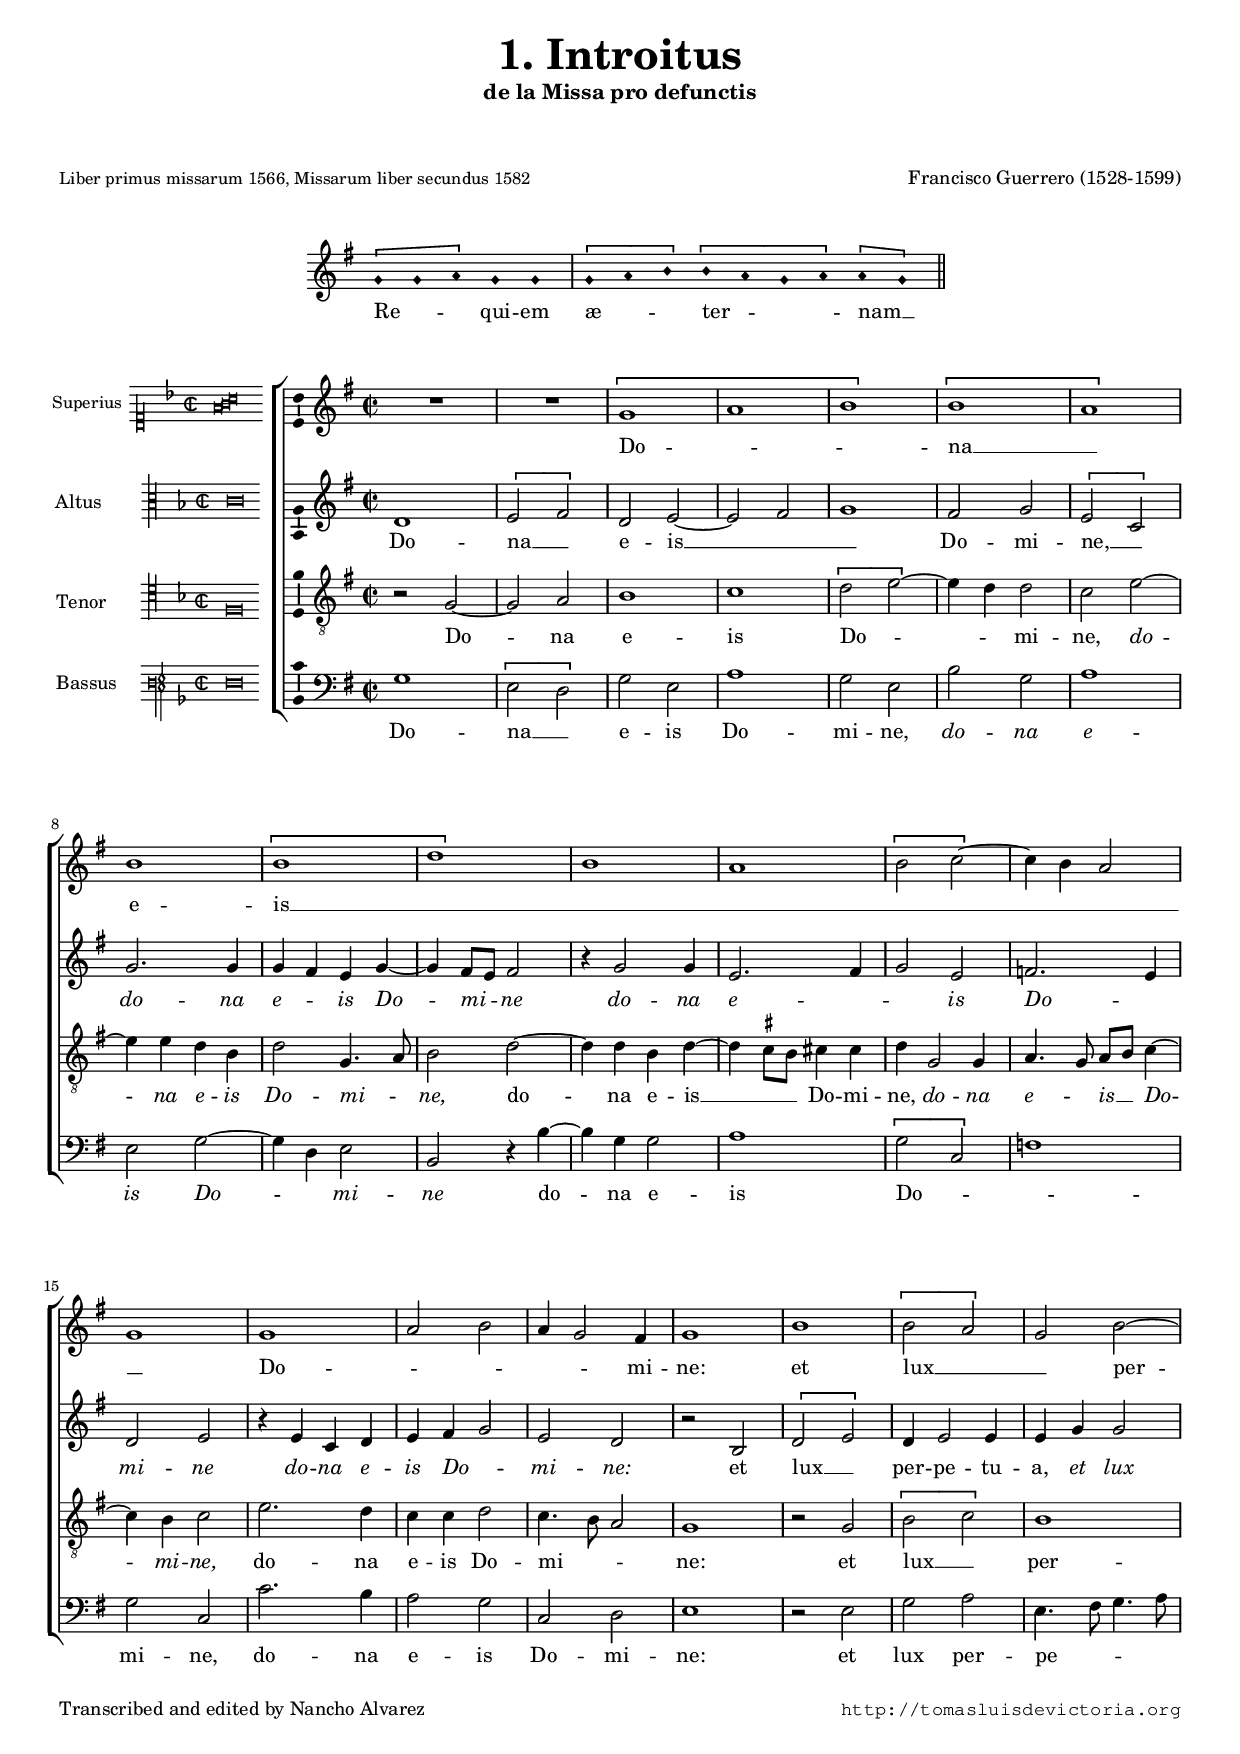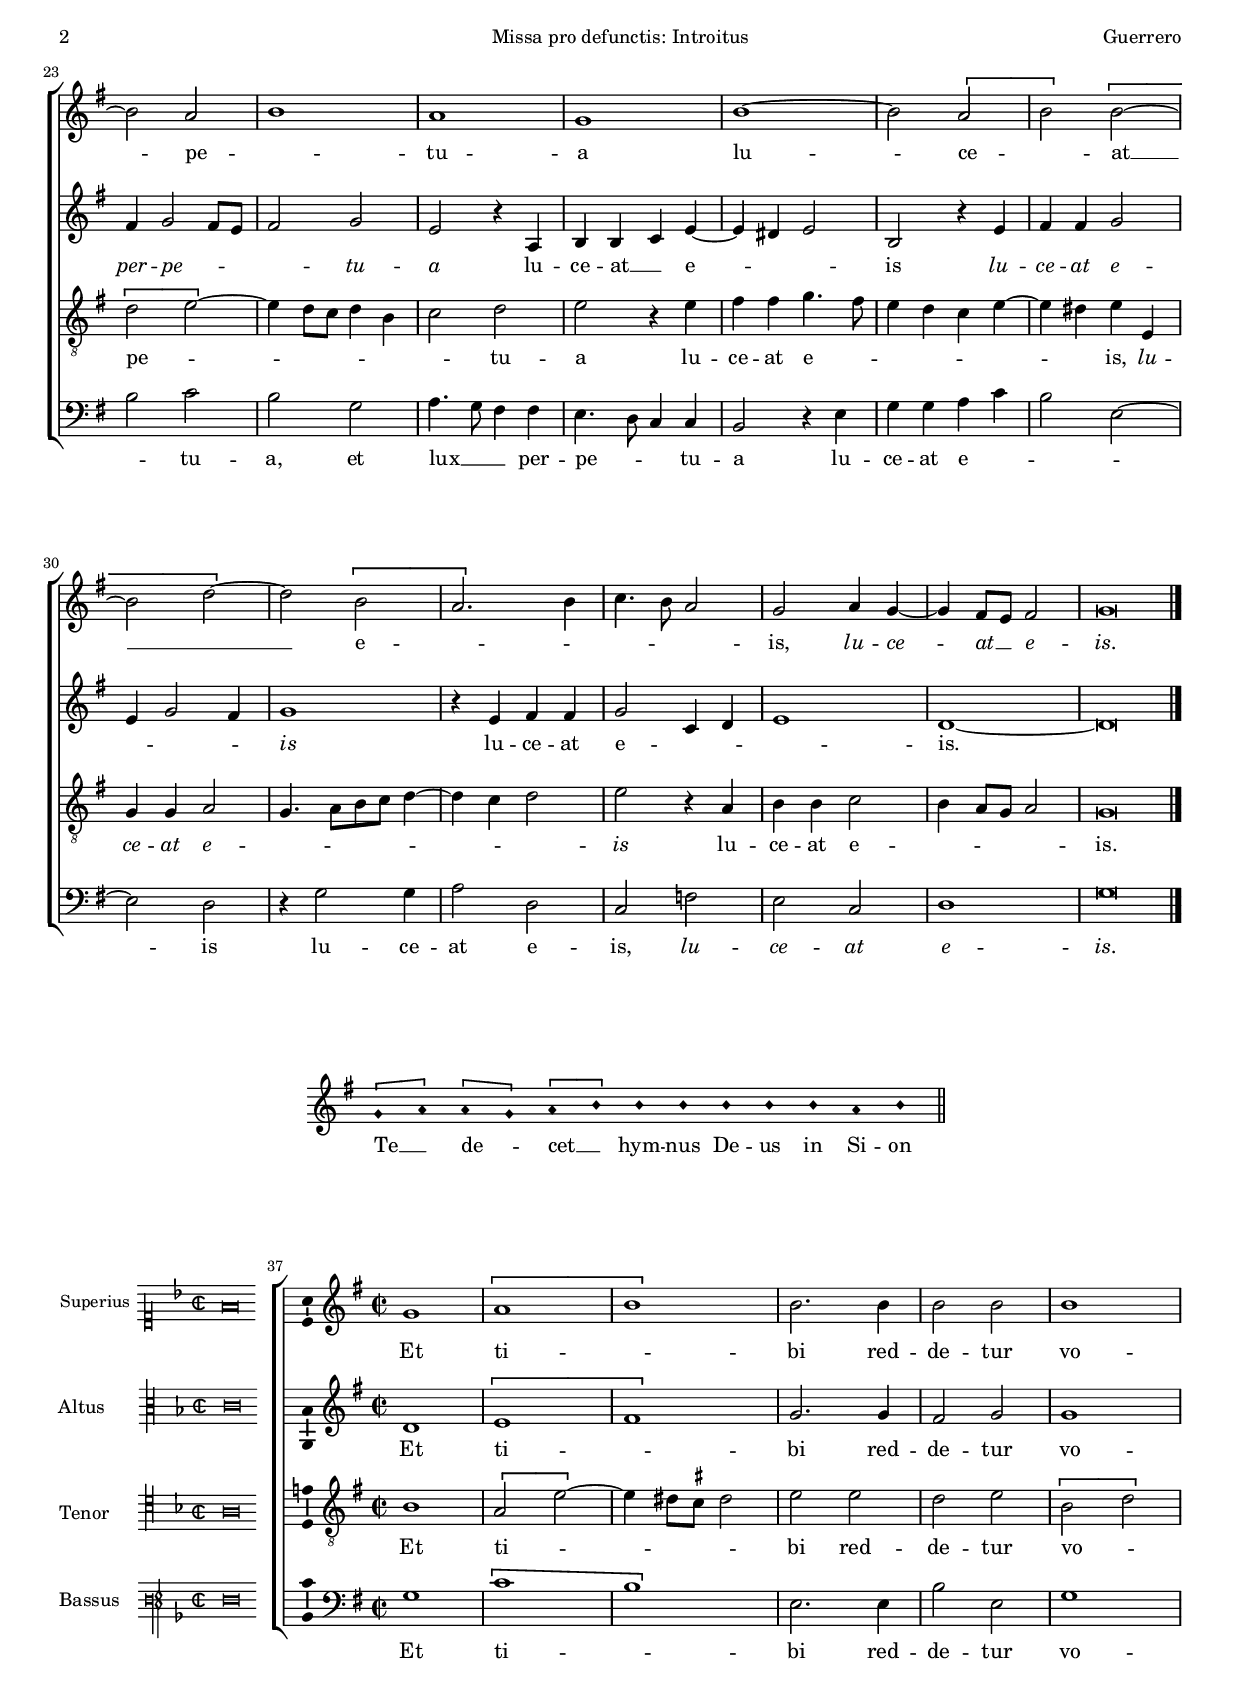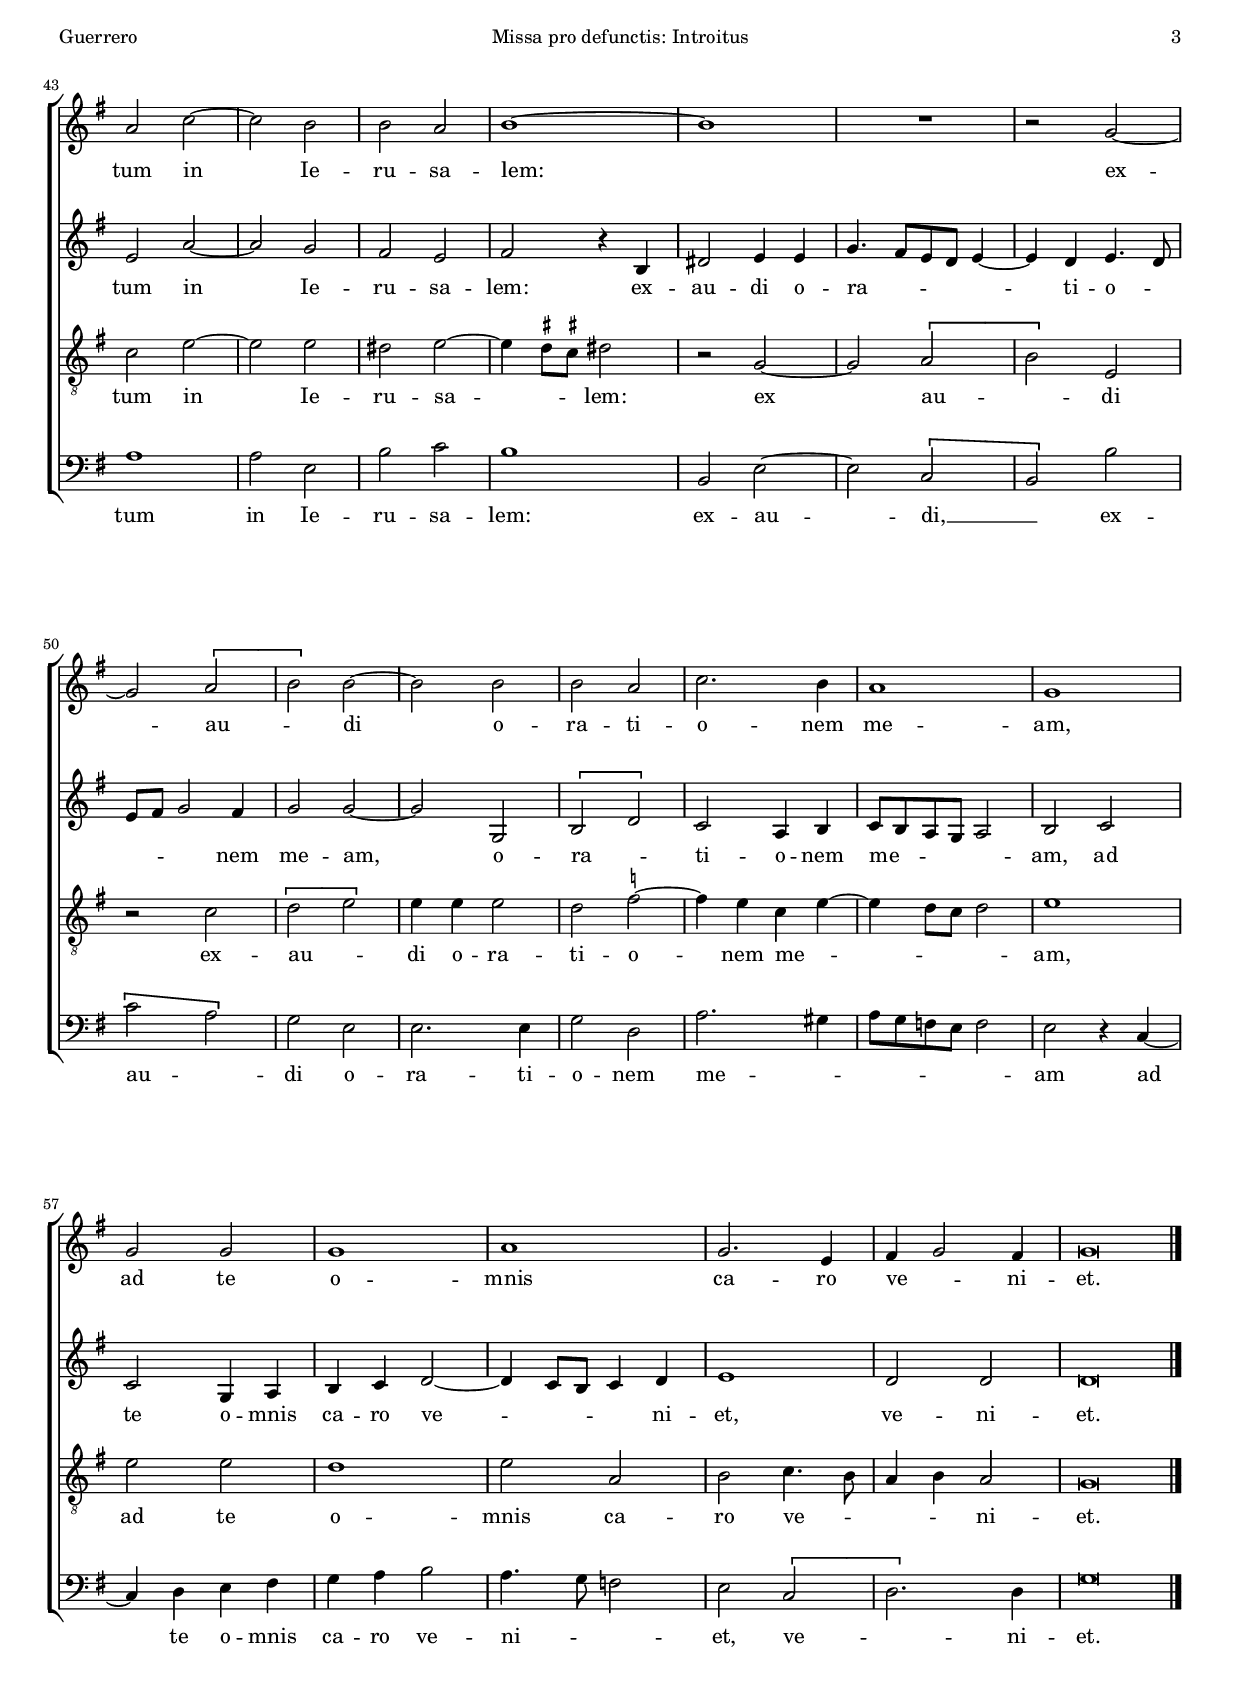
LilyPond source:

\version "2.18.0"

#(set-default-paper-size "a4")
#(set-global-staff-size 16.4)
#(ly:set-option 'point-and-click #f)
%mobile -s15.5 -i3.5 -ball

italicas=\override LyricText.font-shape = #'italic
rectas=\override LyricText.font-shape = #'upright
ss=\once \set suggestAccidentals = ##t
incipitwidth = 20

htitle="Missa pro defunctis: Introitus"
hcomposer="Guerrero"

\header {
	title=\markup{\fontsize #3 "1. Introitus"}
	subtitle="de la Missa pro defunctis"
	subsubtitle=\markup{\null \vspace #2 }
	composer="Francisco Guerrero (1528-1599)"
        pdfauthor=\composer
	%opus="(-)"
	poet=\markup{\column{\smaller "Liber primus missarum 1566, Missarum liber secundus 1582" " "}}
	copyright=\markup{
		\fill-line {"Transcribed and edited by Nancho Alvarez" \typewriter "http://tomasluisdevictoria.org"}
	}
%	tagline=""
}


\score {\transpose c d {
<<
         \new Voice = "canto" {
                 \override Staff.TimeSignature.stencil = #'()
                 \override Stem.transparent = ##t
                 \set Score.timing = ##f
                 \override NoteHead.style = #'neomensural         
                 \clef "G" 
                 \key d \minor
                 \[f'4 f' g'\] f' f' \bar "|" \[f' g' a'\] \[a' g' f' g'\] \[g' f'\] \bar "||"
         }
         \new Lyrics \lyricsto "canto" {
                 Re -- _ _ qui -- em æ -- _ _ ter -- _ _ _ nam __ _ 
         }
>>
        }%transpose

\layout {
        line-width=15\cm 
        %tablet line-width=14\cm
        indent=4.2\cm
        %tablet indent = 3\cm
        ragged-right = ##f
        \override LigatureBracket.padding = #0
}
}

%tablet \pageBreak

global={\key f \major \time 2/2 \skip 1*36 \bar "|." }


cantus=\relative c'{
	R1*2
	\[f1
	g
	a\]
	\[a
	g\]
	a
	\[a
	c\]
	a
	g
	\[a2 bes ~ \]
	bes4 a g2
	f1
	f1
	g2 a
	g4 f2 e4
	f1
	a
	\[a2 g\]
	f2 a ~
	a g 
	a1
	g1
	f
	a1 ~
	a2 \[g
	a\]
	\[a ~
	a c ~ \]
	c \[a
	g2.\] a4
	bes4. a8 g2
	f2 g4 f ~
	f e8 d e2
	f\breve*1/2
}

altus=\relative c'{
	c1
	\[d2 e\]
	c2 d ~
	d e
	f1
	e2 f
	\[d bes\]
	f'2. f4
	f4 e d f ~
	f e8 d e2
	r4 f2 f4
	d2. e4
	f2 d
	ees2. d4
	c2 d
	r4 d bes c
	d4 e f2
	d2 c
	r2 a
	\[c2 d\]
	c4 d2 d4
	d f f2
	e4 f2 e8 d
	e2 f
	d2 r4 g,
	a a bes d ~
	d cis d2
	a r4 d
	e e f2
	d4 f2 e4
	f1
	r4 d e e
	f2 bes,4 c
	d1
	c1 ~
	c\breve*1/2
}

tenor=\relative c{
	r2 f ~
	f g
	a1 bes
	\[c2 d ~ \]
	d4 c c2
	bes d ~
	d4 d c a
	c2 f,4. g8
	a2 c ~
	c4 c a c ~
	c \ss b8 a b!4 b
	c4 f,2 f4
	g4. f8 g8 a bes4 ~
	bes a bes2
	d2. c4
	bes4 bes c2
	bes4. a8 g2
	f1
	r2 f
	\[a bes\]
	a1
	\[c2 d ~ \]
	d4 c8 bes c4 a % \ss b ?
	bes2 c % \ss b ?
	d r4 d
	e e f4. e8 d4 c bes d ~
	d cis d d,
	f f g2
	f4. g8[ a bes] c4 ~
	c bes c2 % \ss b
	d2 r4 g,
	a a bes2
	a4 g8 f g2
	f\breve*1/2
}

bassus=\relative c{
	f1
	\[d2 c\]
	f2 d
	g1
	f2 d
	a'2 f
	g1
	d2 f ~
	f4 c d2
	a2 r4 a' ~
	a f f2
	g1
	\[f2 bes,\]
	ees1
	f2 bes,
	bes'2. a4
	g2 f
	bes, c
	d1
	r2 d
	f g
	d4. e8 f4. g8
	a2 bes
	a f
	g4. f8 e4 e
	d4. c8 bes4 bes
	a2 r4 d
	f f g bes
	a2 d, ~
	d c
	r4 f2 f4 
	g2 c,
	bes ees
	d bes
	c1
	f\breve*1/2
}

textocantus=\lyricmode{
Do -- _ _ na __ _ e -- is __ _ _ _ _ _ _ _ _ Do -- _ _ _ _ mi -- ne:
et lux __ _ _ per -- pe -- _ tu -- a
lu -- ce -- _ at __ _ e -- _ _ _ _ _ is,
\italicas
lu -- ce -- at __ _ e -- is.
}

textoaltus=\lyricmode{
Do -- na __ _ e -- is __ _ _
Do -- mi -- ne, __ _
\italicas
do -- na e -- _ is Do -- mi -- _ ne
do -- na e -- _ _ is Do -- _ mi -- ne
do -- na e -- is Do -- _ mi -- ne:
\rectas
et lux __ _ per -- pe -- tu -- a,
\italicas
et lux per -- pe -- _ _ _ tu -- a
\rectas
lu -- ce -- at __ _ e -- _ _ is
\italicas
lu -- ce -- at e -- _ _ _ is
\rectas
lu -- ce -- at e -- _ _ _ is.
}

textotenor=\lyricmode{
Do -- na e -- is Do -- _ _ mi -- ne,
\italicas
do -- na e -- is Do -- mi -- _ ne,
\rectas
do -- na e -- is __ _ _ Do -- mi -- ne,
\italicas
do -- na e -- _ is __ _ Do -- mi -- ne,
\rectas
do -- na e -- is Do -- mi -- _ _ ne:
et lux __ _ per -- pe -- _ _ _ _ _ _ tu -- a
lu -- ce -- at e -- _ _ _ _ _ _ is,
\italicas
lu -- ce -- at e -- _ _ _ _ _ _ _ is
\rectas
lu -- ce -- at e -- _ _ _ _ is.
}

textobassus=\lyricmode{
Do -- na __ _ e -- is Do -- mi -- ne,
\italicas
do -- na e -- is Do -- _ mi -- ne
\rectas
do -- na e -- is
Do -- _ _ mi -- ne,
do -- na e -- is Do -- mi -- ne:
et lux per -- pe -- _ _ _ _ tu -- a,
et lux __ _ _ per -- pe -- _ _ tu -- a
lu -- ce -- at e -- _ _ _ is
lu -- ce -- at e -- is,
\italicas
lu -- ce -- at e -- is.
}

incipitcantus=\markup{
	\score{
		{ 
		\set Staff.instrumentName=\markup{\smaller "Superius "}
		\override NoteHead.style = #'neomensural
		\override Rest.style = #'neomensural
		\override Staff.TimeSignature.style = #'neomensural
		\cadenzaOn 
		\clef "petrucci-c1"
		\key f \major
		\time 2/2
		\[f'\breve*1/3 g' a'\]
		} 
	\layout {
		\context {\Voice
			\remove Ligature_bracket_engraver
			\consists Mensural_ligature_engraver
		}
		line-width=\incipitwidth
		indent = 0
	}
	}
}


incipitaltus=\markup{
	\score{
		{ 
		\set Staff.instrumentName="Altus       "
		\override NoteHead.style = #'neomensural
		\override Rest.style = #'neomensural
		\override Staff.TimeSignature.style = #'neomensural
		\cadenzaOn 
		\clef "petrucci-c3"
		\key f \major
		\time 2/2
		c'\breve
		} 
	\layout {
		\context {\Voice
			\remove Ligature_bracket_engraver
			\consists Mensural_ligature_engraver
		}
		line-width=\incipitwidth
		indent = 0
	}
	}
}

incipittenor=\markup{
	\score{
		{ 
		\set Staff.instrumentName="Tenor      "
		\override NoteHead.style = #'neomensural 
		\override Rest.style = #'neomensural
		\override Staff.TimeSignature.style = #'neomensural
		\cadenzaOn 
		\clef "petrucci-c4"
		\key f \major
		\time 2/2
		f\breve
		} 
	\layout {
		\context {\Voice
			\remove Ligature_bracket_engraver
			\consists Mensural_ligature_engraver
		}
		line-width=\incipitwidth
		indent=0
	}
	}
}

incipitbassus=\markup{
	\score{
		{ 
		\set Staff.instrumentName="Bassus    "
		\override NoteHead.style = #'neomensural 
		\override Rest.style = #'neomensural
		\override Staff.TimeSignature.style = #'neomensural
		\cadenzaOn 
		\clef "petrucci-f3"
		\key f \major
		\time 2/2
		f\breve
		} 
	\layout {
		\context {\Voice
			\remove Ligature_bracket_engraver
			\consists Mensural_ligature_engraver
		}
		line-width=\incipitwidth
		indent=0
	}
	}
}



\score {\transpose c' d'{
\new ChoirStaff<<

	\new Staff <<\global
	\new Voice="v1" {
		\set Staff.instrumentName=\incipitcantus
		\clef "treble"
		\cantus }
	\new Lyrics \lyricsto "v1" {\textocantus }
	>>

	\new Staff <<\global
	\new Voice="v2" {
		\set Staff.instrumentName=\incipitaltus
		\clef "treble"
		\altus }
	\new Lyrics \lyricsto "v2" {\textoaltus }
	>>
	
	\new Staff <<\global
	\new Voice="v3" {
		\set Staff.instrumentName=\incipittenor
		\clef "G_8"
		\tenor }
	\new Lyrics \lyricsto "v3" {\textotenor }
	>>

	\new Staff <<\global
	\new Voice="v4" {
		\set Staff.instrumentName=\incipitbassus
		\clef "bass"
		\bassus }
	\new Lyrics \lyricsto "v4" {\textobassus }
	>>
	
>>

	}%transpose

\layout{ 
	\context {\Lyrics 
		\override VerticalAxisGroup.minimum-Y-extent = #'(-0.0 . 0.0) 
		%\override LyricText.font-size = #1.2
		\override LyricHyphen.minimum-distance = #0.33
	}
	\context {\Score 
		\override BarNumber.padding = #2 
	}
	\context {\Voice 
		%melismaBusyProperties = #'() 
	}
	%\context { \Staff \RemoveEmptyStaves }
	\context {\Staff 
		\override VerticalAxisGroup.staff-staff-spacing =
			#'((basic-distance . 11) (minimum-distance . 0) (padding . 1))
		\consists Ambitus_engraver 
		\override LigatureBracket.padding = #1
	}
}

%\midi {}

}

%tablet \pageBreak

\score {\transpose c d {
<<
         \new Voice = "canto" {
                 \override Staff.TimeSignature.stencil = #'()
                 \override Stem.transparent = ##t
                 \set Score.timing = ##f
                 \override NoteHead.style = #'neomensural         
                 \clef "G" 
                 \key d \minor
                 \[f'4 g'\] \[g' f'\] \[g' a'\] a' a' a' a' a' g' a' \bar "||"
         }
         \new Lyrics \lyricsto "canto" {
                 Te __ _ de -- _ cet __ _ hym -- nus De -- us in Si -- on % Sy
         }
>>
        }%transpose

\layout {
        line-width=15\cm 
        %tablet line-width=15\cm
        indent=4.2\cm
        %tablet indent = 2\cm
        ragged-right = ##f
        \override LigatureBracket.padding = #0
}
}

%tablet \pageBreak


global={\key f \major \time 2/2 \skip 1*26 \bar "|." }


cantus=\relative c'{
	\set Score.currentBarNumber = #37 \bar ""
	f1
	\[g
	a\]
	a2. a4
	a2 a
	a1
	g2 bes ~
	bes a
	a g 
	a1 ~
	a
	R1
	r2 f ~
	f \[g 
	a\] a ~
	a a
	a g
	bes2. a4
	g1
	f
	f2 f
	f1
	g
	f2. d4
	e4 f2 e4
	f\breve*1/2
}

altus=\relative c'{
	c1
	\[d1
	e\]
	f2. f4
	e2 f
	f1
	d2 g ~
	g f 
	e d 
	e r4 a,
	cis2 d4 d
	f4. e8[ d c] d4 ~
	d c d4. c8
	d e f2 e4
	f2 f ~
	f f,
	\[a c\]
	bes2 g4 a
	bes8 a g f g2
	a bes
	bes2 f4 g
	a bes c2 ~
	c4 bes8 a bes4 c
	d1
	c2 c
	c\breve*1/2
}

tenor=\relative c'{
	a1
	\[g2 d' ~ \]
	d4 cis8 \ss b cis2
	d2 d
	c d
	\[a c\]
	bes d ~
	d d
	cis d ~
	d4 \ss cis8 \ss b cis!2
	r2 f, ~
	f \[g 
	a\] d,
	r2 bes'
	\[c d\]
	d4 d d2
	c \ss ees2 ~
	ees4 d bes d ~
	d c8 bes c2
	d1
	d2 d
	c1
	d2 g,
	a2 bes4. a8
	g4 a g2
	f\breve*1/2
}

bassus=\relative c{
	f1
	\[bes
	a\]
	d,2. d4
	a'2 d,
	f1
	g
	g2 d
	a'2 bes
	a1
	a,2 d ~
	d \[bes
	a\] a'
	\[bes g\]
	f2 d
	d2. d4
	f2 c
	g'2. fis4
	g8 f ees d ees2
	d r4 bes ~
	bes4 c d e
	f g a2
	g4. f8 ees2
	d \[bes
	c2.\] c4
	f\breve*1/2
}

textocantus=\lyricmode{
Et ti -- _ bi red -- de -- tur
vo -- tum in Ie -- ru -- sa -- lem: % Hie
ex -- au -- _ di o -- ra -- ti -- o -- nem me -- am,
ad te o -- mnis ca -- ro ve -- _ ni -- et.
}

textoaltus=\lyricmode{
Et ti -- _ bi red -- de -- tur vo -- tum in Ie -- ru -- sa -- lem:
ex -- au -- di o -- ra -- _ _ _ _ ti -- o -- _ _ _ _ nem me -- am,
o -- ra -- _ ti -- o -- nem me -- _ _ _ _ am,
ad te o -- mnis ca -- ro ve -- _ _ _ ni -- et,
ve -- ni -- et.
}

textotenor=\lyricmode{
Et ti -- _ _ _ _ bi red -- de -- tur vo -- _ tum
in Ie -- ru -- sa -- _ _ lem:
ex au -- _ di
ex -- au -- _ di o -- ra -- ti -- o -- nem me -- _ _ _ _ am,
ad te o -- mnis ca -- ro ve -- _ _ _ ni -- et.
}

textobassus=\lyricmode{
Et ti -- _ bi red -- de -- tur vo -- tum in Ie -- ru -- sa -- lem:
ex -- au -- di, __ _ 
ex -- au -- _ di o -- ra -- ti -- o -- nem me -- _ _ _ _ _ _ am
ad te o -- mnis ca -- ro ve -- ni -- _ _ et,
ve -- _ ni -- et.
}

incipitcantus=\markup{
	\score{
		{ 
		\set Staff.instrumentName=\markup{\smaller "Superius "}
		\override NoteHead.style = #'neomensural
		\override Rest.style = #'neomensural
		\override Staff.TimeSignature.style = #'neomensural
		\cadenzaOn 
		\clef "petrucci-c1"
		\key f \major
		\time 2/2
		f'\breve
		} 
	\layout {
		\context {\Voice
			\remove Ligature_bracket_engraver
			\consists Mensural_ligature_engraver
		}
		line-width=\incipitwidth
		indent = 0
	}
	}
}


incipitaltus=\markup{
	\score{
		{ 
		\set Staff.instrumentName="Altus      "
		\override NoteHead.style = #'neomensural
		\override Rest.style = #'neomensural
		\override Staff.TimeSignature.style = #'neomensural
		\cadenzaOn 
		\clef "petrucci-c3"
		\key f \major
		\time 2/2
		c'\breve
		} 
	\layout {
		\context {\Voice
			\remove Ligature_bracket_engraver
			\consists Mensural_ligature_engraver
		}
		line-width=\incipitwidth
		indent = 0
	}
	}
}

incipittenor=\markup{
	\score{
		{ 
		\set Staff.instrumentName="Tenor     "
		\override NoteHead.style = #'neomensural 
		\override Rest.style = #'neomensural
		\override Staff.TimeSignature.style = #'neomensural
		\cadenzaOn 
		\clef "petrucci-c4"
		\key f \major
		\time 2/2
		a\breve
		} 
	\layout {
		\context {\Voice
			\remove Ligature_bracket_engraver
			\consists Mensural_ligature_engraver
		}
		line-width=\incipitwidth
		indent=0
	}
	}
}

incipitbassus=\markup{
	\score{
		{ 
		\set Staff.instrumentName="Bassus   "
		\override NoteHead.style = #'neomensural 
		\override Rest.style = #'neomensural
		\override Staff.TimeSignature.style = #'neomensural
		\cadenzaOn 
		\clef "petrucci-f3"
		\key f \major
		\time 2/2
		f\breve
		} 
	\layout {
		\context {\Voice
			\remove Ligature_bracket_engraver
			\consists Mensural_ligature_engraver
		}
		line-width=\incipitwidth
		indent=0
	}
	}
}



\score {\transpose c' d'{
\new ChoirStaff<<

	\new Staff <<\global
	\new Voice="v1" {
		\set Staff.instrumentName=\incipitcantus
		\clef "treble"
		\cantus }
	\new Lyrics \lyricsto "v1" {\textocantus }
	>>

	\new Staff <<\global
	\new Voice="v2" {
		\set Staff.instrumentName=\incipitaltus
		\clef "treble"
		\altus }
	\new Lyrics \lyricsto "v2" {\textoaltus }
	>>
	
	\new Staff <<\global
	\new Voice="v3" {
		\set Staff.instrumentName=\incipittenor
		\clef "G_8"
		\tenor }
	\new Lyrics \lyricsto "v3" {\textotenor }
	>>

	\new Staff <<\global
	\new Voice="v4" {
		\set Staff.instrumentName=\incipitbassus
		\clef "bass"
		\bassus }
	\new Lyrics \lyricsto "v4" {\textobassus }
	>>
	
>>

	}%transpose

\layout{ 
	\context {\Lyrics 
		\override VerticalAxisGroup.staff-affinity = #UP
		\override VerticalAxisGroup.nonstaff-relatedstaff-spacing =
			#'((basic-distance . 0) (minimum-distance . 0) (padding . 1))
		\override LyricText.font-size = #1.2
		\override LyricHyphen.minimum-distance = #0.5
	}
	\context {\Score 
		tempoHideNote = ##t
		\override BarNumber.padding = #2 
	}
	\context {\Voice 
		%melismaBusyProperties = #'()
		%autoBeaming = ##f
	}
	\context {\Staff 
                %\RemoveEmptyStaves
                %\override VerticalAxisGroup.remove-first = ##t
		\override VerticalAxisGroup.staff-staff-spacing =
			#'((basic-distance . 11) (minimum-distance . 0) (padding . 1))
		\consists Ambitus_engraver 
		\override LigatureBracket.padding = #1
	}
}

%\midi { \mtempo }

}


\paper{
	evenHeaderMarkup=\markup  \fill-line { \fromproperty #'page:page-number-string \htitle \hcomposer }
	oddHeaderMarkup= \markup  \fill-line { \on-the-fly #not-first-page \hcomposer \on-the-fly #not-first-page \htitle \on-the-fly #not-first-page \fromproperty #'page:page-number-string }
	%system-count=20
	%page-count = 8
	ragged-last-bottom = ##f
	indent=3.8\cm
	system-system-spacing =
	#'((basic-distance . 20) (minimum-distance . 0) (padding . 5))
	top-system-spacing = % header
	#'((basic-distance . 9) (minimum-distance . 0) (padding . 0))
	last-bottom-spacing = % footer
	#'((basic-distance . 12) (minimum-distance . 0) (padding . 0))
	markup-system-spacing.padding = #3
}
